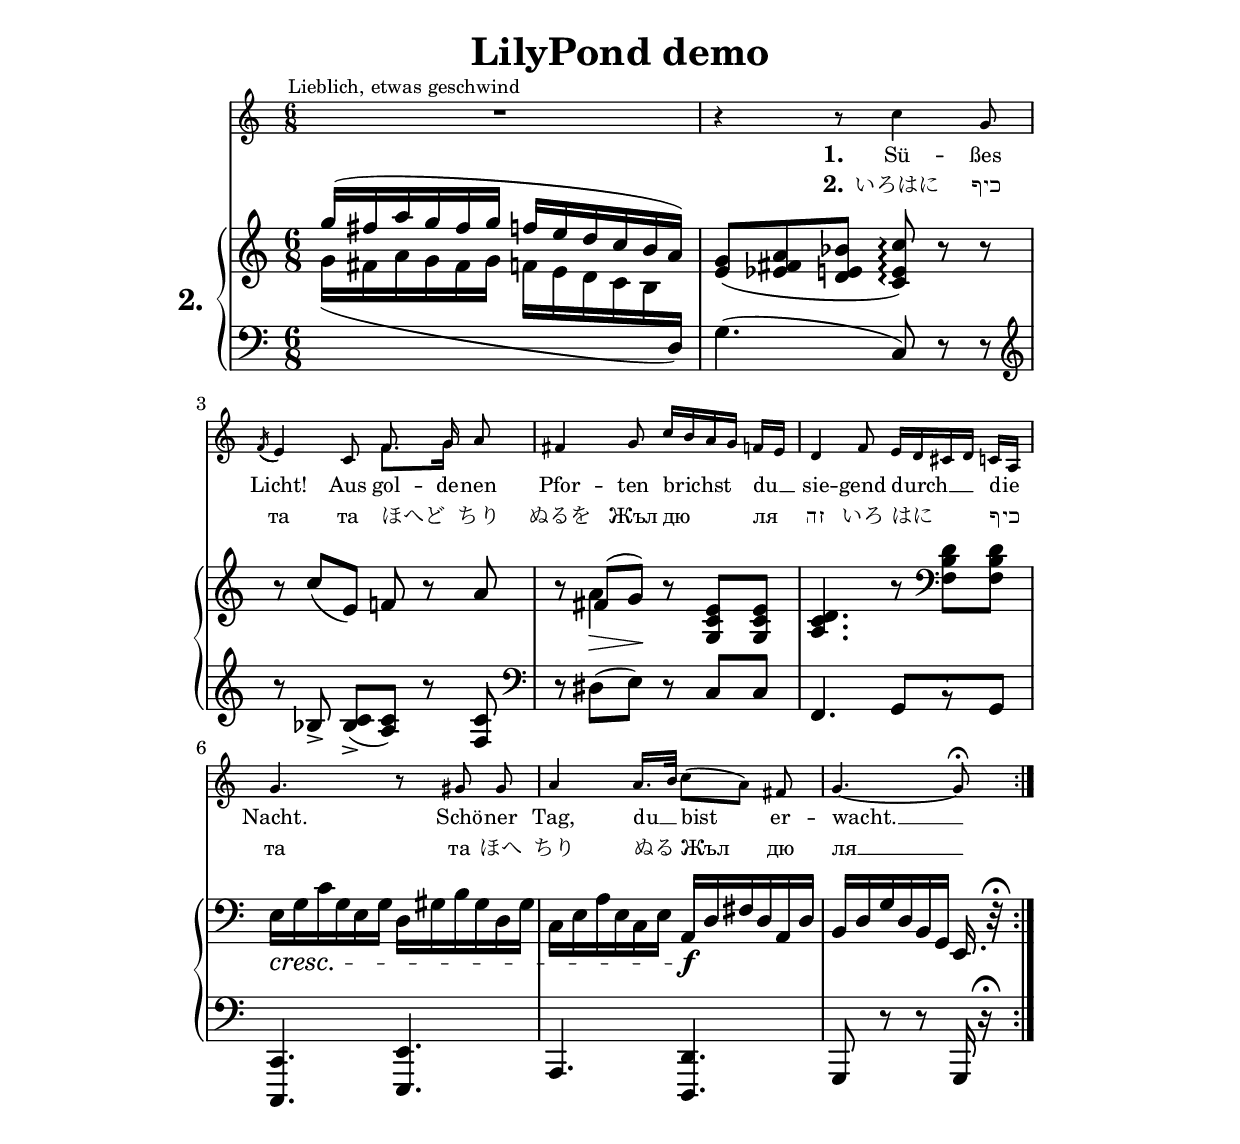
\header {
    title = "LilyPond demo"
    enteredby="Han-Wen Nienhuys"
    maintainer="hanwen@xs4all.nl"

    texidoc = "
heavily mutilated Edition Peters Morgenlied by Schubert"

}

\version "2.4.0"

ignoreMelisma =	\set ignoreMelismata = ##t
ignoreMelismaOff = \unset ignoreMelismata 

#(set-global-staff-size 21)

\paper  {
%#(set-global-staff-size (* 5.8 mm))
  indent = #(* mm 4)
  linewidth = #(* mm 140)
  interscoreline = 2.\mm
  betweensystemspace = 15\mm
  raggedbottom = ##t 
}

modernAccidentals = {
  \set Staff.extraNatural =  ##f
  \set Staff.autoAccidentals =  #'(Staff (same-octave . 1) (any-octave . 0))
  \set Staff.autoCautionaries =  #'()  
}


melody =    \relative c'' \repeat volta 2 \context Voice = "singer" {
    \time 6/8
    \autoBeamOff
    s1*0^\markup {  \bigger { \hspace #-3.0 Lieblich, etwas geschwind } }
  R2.
  r4 r8 c4 g8 |
 \acciaccatura { f16( }  e4) c8
    <<
	\new Voice { \stemUp f8. g16 }
	{ \stemDown f8.[ g16] } >> \stemNeutral a8 |
  fis4  g8 c16[ b a g] f[ e] |
  d4 f8
    \transpose a' e' \relative c'' { a16[ g fis! g] f![ d]  } |
  g4. r8 gis gis |
  a4 a16.[ b32] c8[( a]) fis8 |
  g4.~ g8-\fermata
}


firstVerse = \lyricmode {
    \set stanza = "1."
    
    Sü -- ßes Licht! Aus
    \ignoreMelisma
    gol --
    \ignoreMelismaOff

    de -- nen  Pfor -- ten brichst du __ | 
    sie -- gend durch __ die Nacht. Schö -- ner Tag, du __ bist er -- wacht. __ 
    }

secondVerse = \lyricmode {
    \set stanza = "2."
  いろはに כיף та та ほへど ちり  ぬるを
    
  Жъл  дю ля זה
    
  いろ はに כיף та та ほへ ちり ぬる
    
  Жъл дю ля __
    }

pianoRH =  \relative c''' \repeat volta 2\new Voice {
    #(set-accidental-style 'modern)
    \voiceOne
    g16( fis a g fis g f e d c b
    \oneVoice
    a ) | 
    <g e>8( <es fis a> <d e bes'> <c e c'>\arpeggio) r8 r | 
    r8 c'( e,) f r a |
    \once \override DynamicLineSpanner   #'padding =#3
    r8
	<< { fis( g) } \\
	<< { a4 } { s8\> s8\! }    >> >> r8 <e c g>8[  <e c g>] |
    <d c a>4. r8 \clef bass  <d b f> <d b f> |
    \setTextCresc
    e,16_" "\<
    g c g e g d gis b gis d gis |
    c, e a e c e a,-\f\! d fis d a d |
    b d g  d b g e16. r32\fermata
}

pianoLH =  \relative c'' \repeat volta 2\new Voice {
    #(set-accidental-style 'modern)
    \voiceTwo
    g16( fis a g fis g

    f e d c b

    \change Staff = down
	\oneVoice
    d,) | 
     g4.( c,8) r r
    \clef treble \grace s16 r8 <bes'>8-> <bes c>8->([ <a c>)] r <f c'> |
    \clef bass
    r8 dis( e) r c c |
    f,4.  g8[ r8 g] |
    <c, c,>4. <e e,>4. |
    a,4. <d d,>4. |
    g,8 r r g16 r16\fermata 
    }

\book {
    \score {
	<< \time 6/8
	   \new Staff \with {
	     fontSize = #-3
	     \override StaffSymbol #'staff-space = #(magstep -3)
	   } <<
	       \context Staff #(set-accidental-style 'modern)
	       \melody >>
	   \lyricsto "singer" \new Lyrics \firstVerse
	   \lyricsto "singer" \new Lyrics \secondVerse
	   \new PianoStaff << 
	       \set PianoStaff.instrument = \markup {
		   \bold
		   \bigger\bigger\bigger\bigger \huge "2." \hspace #1.0 }
	       \context Staff = up <<
		 \pianoRH
		 \pianoLH
		 >>
	       \context Staff = down { \clef bass \skip 1*2 }
	   >> 
       >>

	\layout {
	    \context {
		\Lyrics
		minimumVerticalExtent = #'(-0.85 . 2.2)
		\override LyricText #'font-size = #-1
	    }
	    \context {
		\Score
		\override Beam #'thickness = #0.55
		\override Beam #'auto-knee-gap = #4.0
		\override SpacingSpanner #'spacing-increment = #1.0
		\override Stem #'stemlet-length = #0.5
		\override Slur #'height-limit = #1.5
	    }
	    \context {
		\PianoStaff
		\override VerticalAlignment #'forced-distance = #10
	    }
	}
	\midi {
	    \tempo 4 = 70
	}
    }
}

